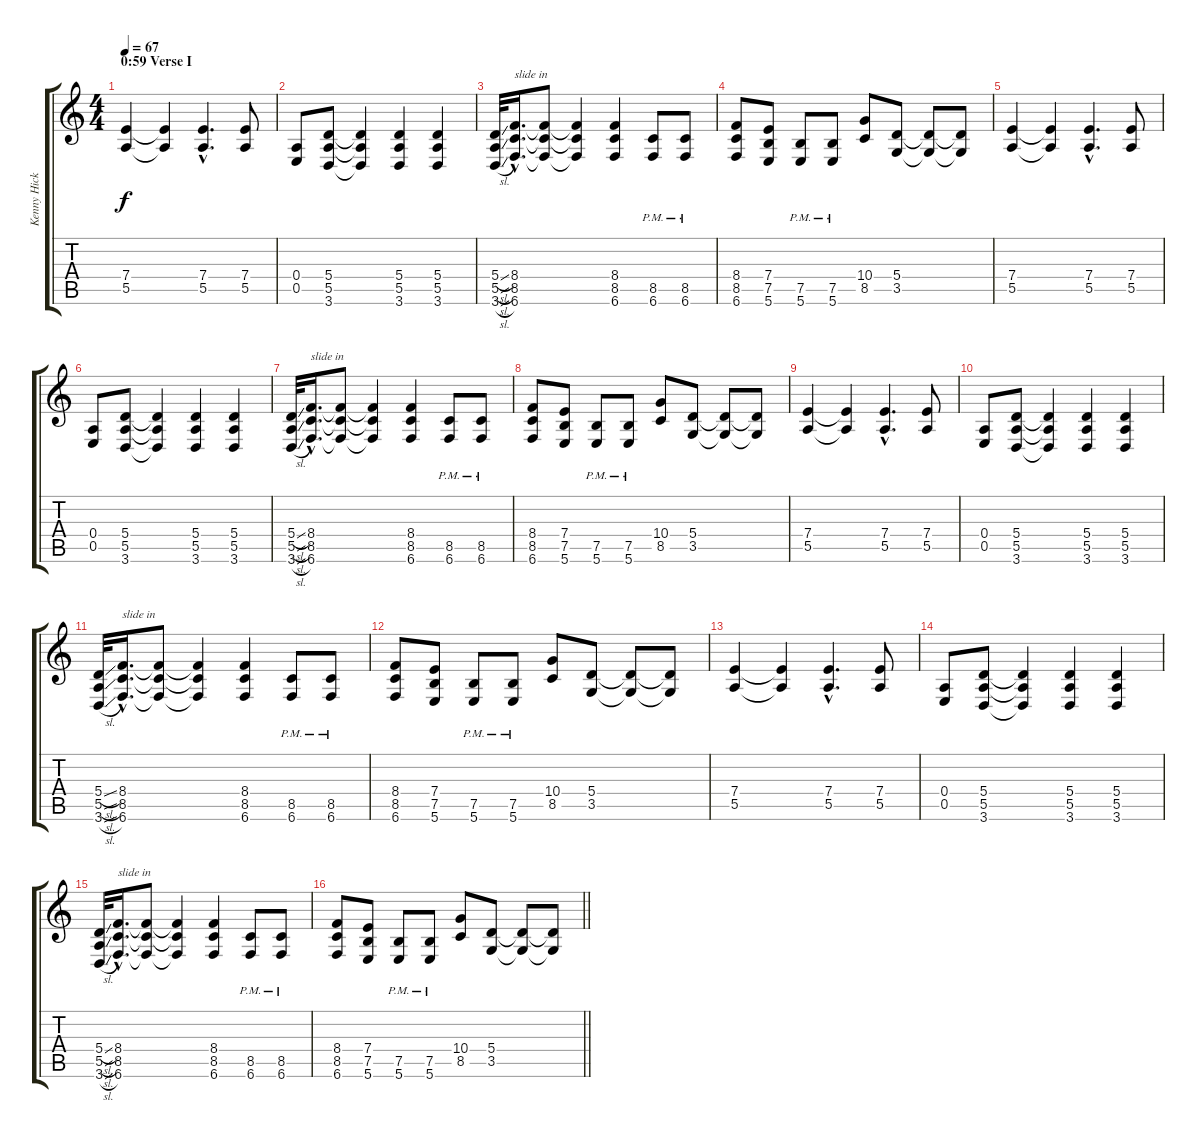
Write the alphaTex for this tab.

\track ("Kenny Hickey (Guitar)" "Kenny Hick") {instrument distortionguitar}
\staff {score tabs}
\tuning (B3 Gb3 D3 A2 E2 B1) {hide}
\ts (4 4)
\section ("" "0:59 Verse I")
\tempo 67
\clef g2
\ks c
(7.4 5.5).4{dy f} (7.4{t} 5.5{t}).4 (7.4{hac} 5.5{hac}).4{d} (7.4 5.5).8 |
(0.4 0.5).8 (5.4 5.5 3.6).8 (5.4{t} 5.5{t} 3.6{t}).4 (5.4 5.5 3.6).4 (5.4 5.5 3.6).4 |
(5.4{sl} 5.5{sl} 3.6{sl}).32 (8.4{hac} 8.5{hac} 6.6{hac}).16{d txt "slide in"} (8.4{t} 8.5{t} 6.6{t}).8 (8.4{t} 8.5{t} 6.6{t}).4 (8.4 8.5 6.6).4 (8.5{pm} 6.6{pm}).8 (8.5{pm} 6.6{pm}).8 |
(8.4 8.5 6.6).8 (7.4 7.5 5.6).8 (7.5{pm} 5.6{pm}).8 (7.5{pm} 5.6{pm}).8 (10.4 8.5).8 (5.4 3.5).8 (5.4{t} 3.5{t}).8 (5.4{t} 3.5{t}).8 |
(7.4 5.5).4 (7.4{t} 5.5{t}).4 (7.4{hac} 5.5{hac}).4{d} (7.4 5.5).8 |
(0.4 0.5).8 (5.4 5.5 3.6).8 (5.4{t} 5.5{t} 3.6{t}).4 (5.4 5.5 3.6).4 (5.4 5.5 3.6).4 |
(5.4{sl} 5.5{sl} 3.6{sl}).32 (8.4{hac} 8.5{hac} 6.6{hac}).16{d txt "slide in"} (8.4{t} 8.5{t} 6.6{t}).8 (8.4{t} 8.5{t} 6.6{t}).4 (8.4 8.5 6.6).4 (8.5{pm} 6.6{pm}).8 (8.5{pm} 6.6{pm}).8 |
(8.4 8.5 6.6).8 (7.4 7.5 5.6).8 (7.5{pm} 5.6{pm}).8 (7.5{pm} 5.6{pm}).8 (10.4 8.5).8 (5.4 3.5).8 (5.4{t} 3.5{t}).8 (5.4{t} 3.5{t}).8 |
(7.4 5.5).4 (7.4{t} 5.5{t}).4 (7.4{hac} 5.5{hac}).4{d} (7.4 5.5).8 |
(0.4 0.5).8 (5.4 5.5 3.6).8 (5.4{t} 5.5{t} 3.6{t}).4 (5.4 5.5 3.6).4 (5.4 5.5 3.6).4 |
(5.4{sl} 5.5{sl} 3.6{sl}).32 (8.4{hac} 8.5{hac} 6.6{hac}).16{d txt "slide in"} (8.4{t} 8.5{t} 6.6{t}).8 (8.4{t} 8.5{t} 6.6{t}).4 (8.4 8.5 6.6).4 (8.5{pm} 6.6{pm}).8 (8.5{pm} 6.6{pm}).8 |
(8.4 8.5 6.6).8 (7.4 7.5 5.6).8 (7.5{pm} 5.6{pm}).8 (7.5{pm} 5.6{pm}).8 (10.4 8.5).8 (5.4 3.5).8 (5.4{t} 3.5{t}).8 (5.4{t} 3.5{t}).8 |
(7.4 5.5).4 (7.4{t} 5.5{t}).4 (7.4{hac} 5.5{hac}).4{d} (7.4 5.5).8 |
(0.4 0.5).8 (5.4 5.5 3.6).8 (5.4{t} 5.5{t} 3.6{t}).4 (5.4 5.5 3.6).4 (5.4 5.5 3.6).4 |
(5.4{sl} 5.5{sl} 3.6{sl}).32 (8.4{hac} 8.5{hac} 6.6{hac}).16{d txt "slide in"} (8.4{t} 8.5{t} 6.6{t}).8 (8.4{t} 8.5{t} 6.6{t}).4 (8.4 8.5 6.6).4 (8.5{pm} 6.6{pm}).8 (8.5{pm} 6.6{pm}).8 |
\barLineRight lightlight
(8.4 8.5 6.6).8 (7.4 7.5 5.6).8 (7.5{pm} 5.6{pm}).8 (7.5{pm} 5.6{pm}).8 (10.4 8.5).8 (5.4 3.5).8 (5.4{t} 3.5{t}).8 (5.4{t} 3.5{t}).8
